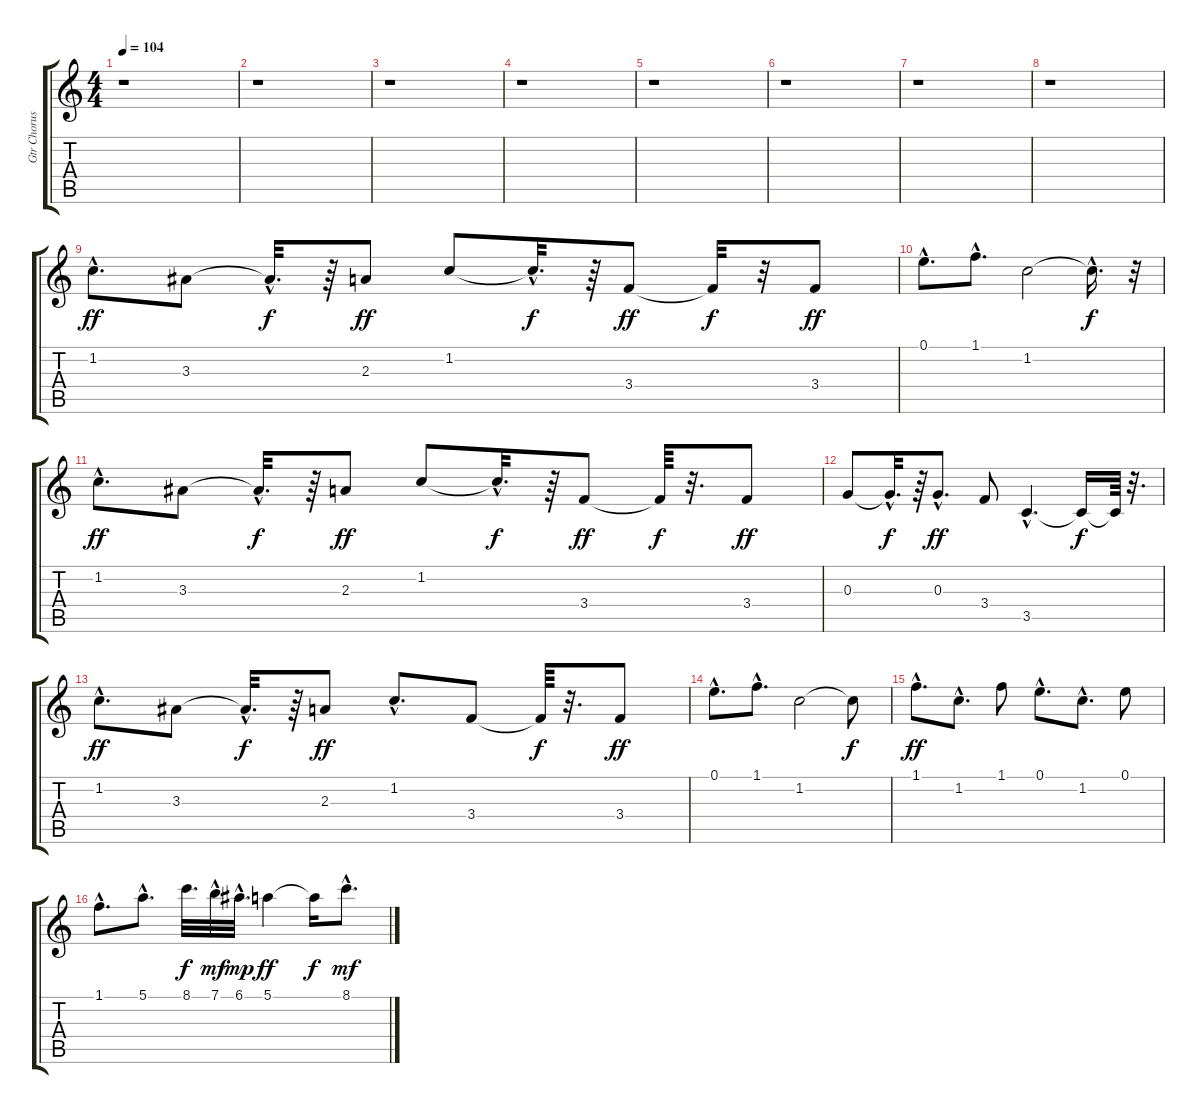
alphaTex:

\track ("Gtr Chorus" "Gtr Chorus") {instrument electricguitarjazz}
\staff {score tabs}
\tuning (E4 B3 G3 D3 A2 E2) {hide}
\ts (4 4)
\tempo 104
\clef g2
\ks c
r.1{dy ff} |
r.1 |
r.1 |
r.1 |
r.1 |
r.1 |
r.1 |
r.1 |
1.2{hac}.8{d} 3.3.8 3.3{hac t}.32{d dy f} r.64 2.3.8{dy ff} 1.2.8 1.2{hac t}.32{d dy f} r.64 3.4.8{dy ff} 3.4{t}.32{dy f} r.32 3.4.8{dy ff} |
0.1{hac}.8{d} 1.1{hac}.8{d} 1.2.2 1.2{hac t}.16{d dy f} r.32 |
1.2{hac}.8{d dy ff} 3.3.8 3.3{hac t}.32{d dy f} r.64 2.3.8{dy ff} 1.2.8 1.2{hac t}.32{d dy f} r.64 3.4.8{dy ff} 3.4{t}.64{dy f} r.32{d} 3.4.8{dy ff} |
0.3.8 0.3{hac t}.32{d dy f} r.64 0.3{hac}.8{d dy ff} 3.4.8 3.5{hac}.4{d} 3.5{t}.16{dy f} 3.5{t}.64 r.32{d} |
1.2{hac}.8{d dy ff} 3.3.8 3.3{hac t}.32{d dy f} r.64 2.3.8{dy ff} 1.2{hac}.8{d} 3.4.8 3.4{t}.64{dy f} r.32{d} 3.4.8{dy ff} |
0.1{hac}.8{d} 1.1{hac}.8{d} 1.2.2 1.2{t}.8{dy f} |
1.1{hac}.8{d dy ff} 1.2{hac}.8{d} 1.1.8 0.1{hac}.8{d} 1.2{hac}.8{d} 0.1.8 |
1.1{hac}.8{d} 5.1{hac}.8{d} 8.1.32{d dy f} 7.1{hac}.32{dy mf} 6.1{hac}.32{d dy mp} 5.1.4{dy ff} 5.1{t}.16{dy f} 8.1{hac}.8{d dy mf}
